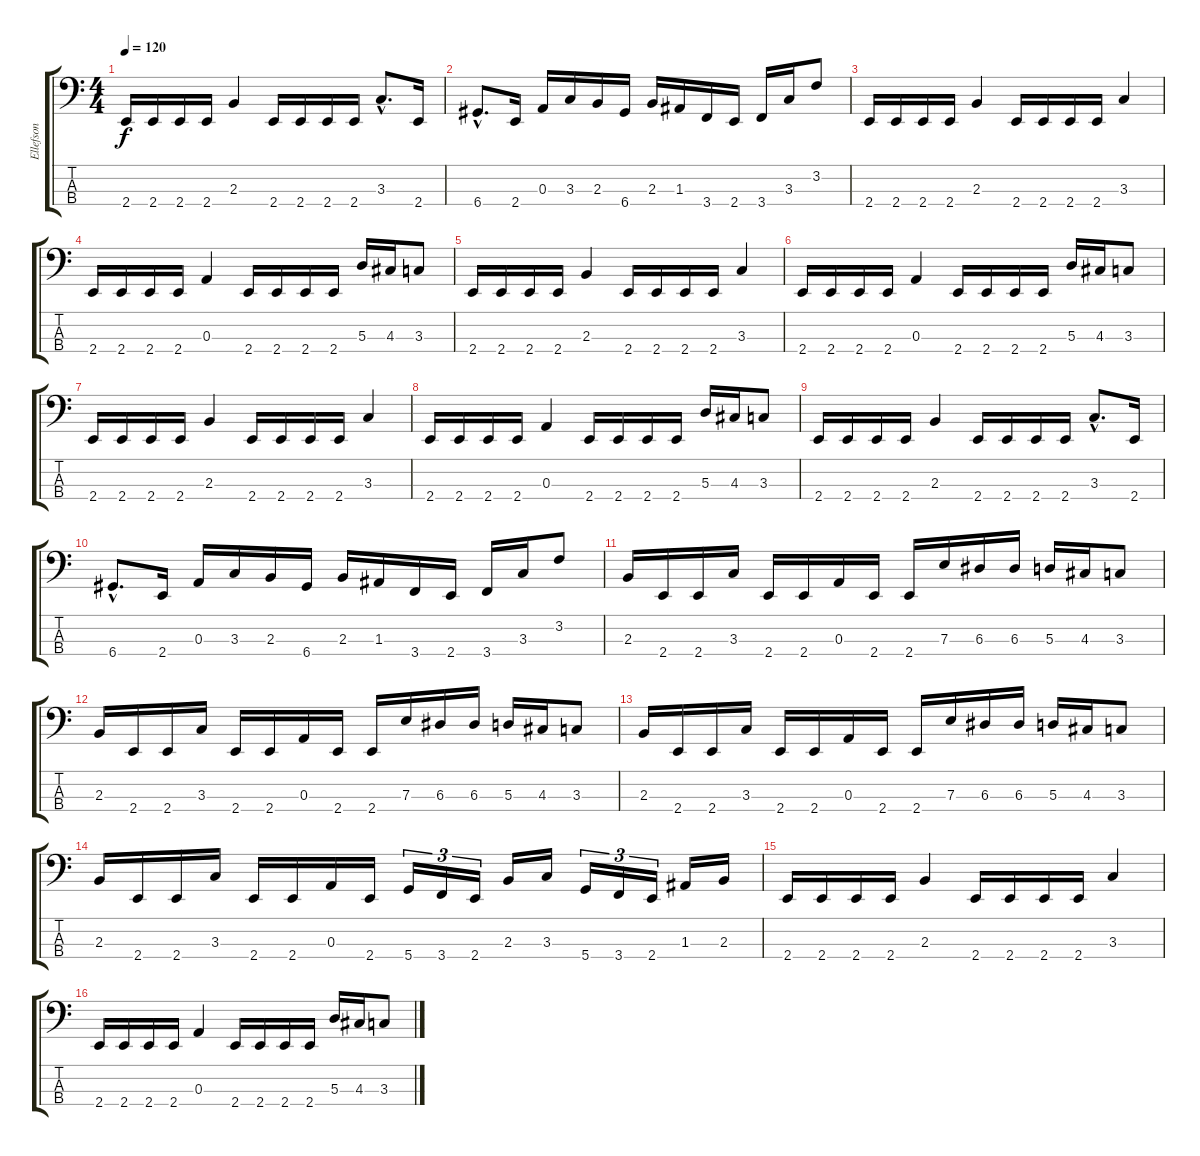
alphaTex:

\track ("Ellefson" "Ellefson") {instrument electricbasspick}
\staff {score tabs}
\tuning (G2 D2 A1 D1) {hide}
\ts (4 4)
\tempo 120
\clef f4
\ks c
2.4.16{dy f} 2.4.16 2.4.16 2.4.16 2.3.4 2.4.16 2.4.16 2.4.16 2.4.16 3.3{hac}.8{d} 2.4.16 |
6.4{hac}.8{d} 2.4.16 0.3.16 3.3.16 2.3.16 6.4.16 2.3.16 1.3.16 3.4.16 2.4.16 3.4.16 3.3.16 3.2.8 |
2.4.16 2.4.16 2.4.16 2.4.16 2.3.4 2.4.16 2.4.16 2.4.16 2.4.16 3.3.4 |
2.4.16 2.4.16 2.4.16 2.4.16 0.3.4 2.4.16 2.4.16 2.4.16 2.4.16 5.3.16 4.3.16 3.3.8 |
2.4.16 2.4.16 2.4.16 2.4.16 2.3.4 2.4.16 2.4.16 2.4.16 2.4.16 3.3.4 |
2.4.16 2.4.16 2.4.16 2.4.16 0.3.4 2.4.16 2.4.16 2.4.16 2.4.16 5.3.16 4.3.16 3.3.8 |
2.4.16 2.4.16 2.4.16 2.4.16 2.3.4 2.4.16 2.4.16 2.4.16 2.4.16 3.3.4 |
2.4.16 2.4.16 2.4.16 2.4.16 0.3.4 2.4.16 2.4.16 2.4.16 2.4.16 5.3.16 4.3.16 3.3.8 |
2.4.16 2.4.16 2.4.16 2.4.16 2.3.4 2.4.16 2.4.16 2.4.16 2.4.16 3.3{hac}.8{d} 2.4.16 |
6.4{hac}.8{d} 2.4.16 0.3.16 3.3.16 2.3.16 6.4.16 2.3.16 1.3.16 3.4.16 2.4.16 3.4.16 3.3.16 3.2.8 |
2.3.16 2.4.16 2.4.16 3.3.16 2.4.16 2.4.16 0.3.16 2.4.16 2.4.16 7.3.16 6.3.16 6.3.16 5.3.16 4.3.16 3.3.8 |
2.3.16 2.4.16 2.4.16 3.3.16 2.4.16 2.4.16 0.3.16 2.4.16 2.4.16 7.3.16 6.3.16 6.3.16 5.3.16 4.3.16 3.3.8 |
2.3.16 2.4.16 2.4.16 3.3.16 2.4.16 2.4.16 0.3.16 2.4.16 2.4.16 7.3.16 6.3.16 6.3.16 5.3.16 4.3.16 3.3.8 |
2.3.16 2.4.16 2.4.16 3.3.16 2.4.16 2.4.16 0.3.16 2.4.16 5.4.16{tu (3 2)} 3.4.16{tu (3 2)} 2.4.16{tu (3 2)} 2.3.16 3.3.16 5.4.16{tu (3 2)} 3.4.16{tu (3 2)} 2.4.16{tu (3 2)} 1.3.16 2.3.16 |
2.4.16 2.4.16 2.4.16 2.4.16 2.3.4 2.4.16 2.4.16 2.4.16 2.4.16 3.3.4 |
2.4.16 2.4.16 2.4.16 2.4.16 0.3.4 2.4.16 2.4.16 2.4.16 2.4.16 5.3.16 4.3.16 3.3.8
